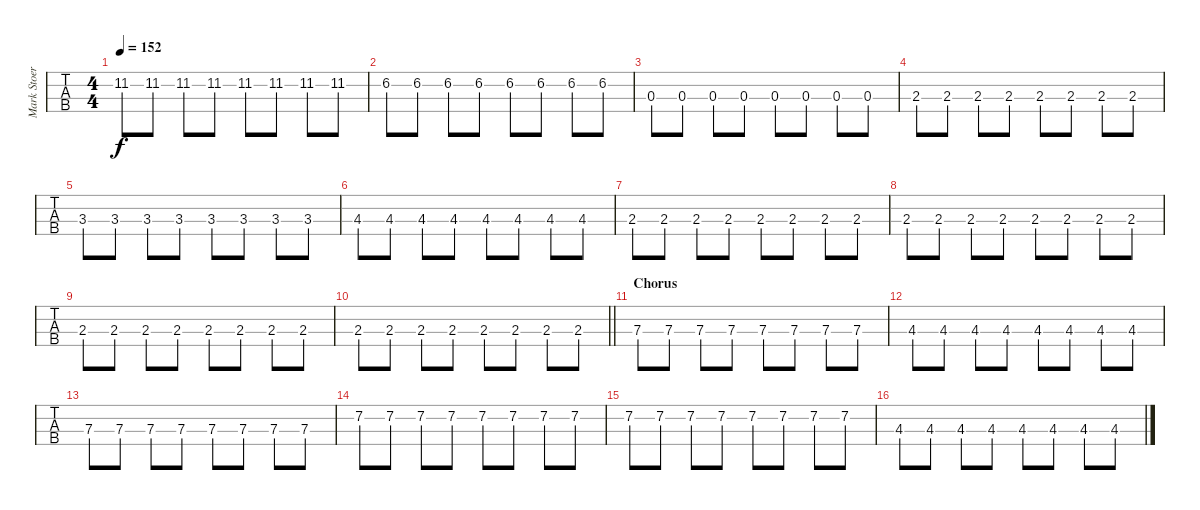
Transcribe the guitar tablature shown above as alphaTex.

\track ("Mark Stoermer" "Mark Stoer") {instrument electricbassfinger}
\staff {tabs}
\tuning (G2 D2 A1 E1) {hide}
\ts (4 4)
\tempo 152
\clef f4
\ks c
11.2.8{dy f} 11.2.8 11.2.8 11.2.8 11.2.8 11.2.8 11.2.8 11.2.8 |
6.2.8 6.2.8 6.2.8 6.2.8 6.2.8 6.2.8 6.2.8 6.2.8 |
0.3.8 0.3.8 0.3.8 0.3.8 0.3.8 0.3.8 0.3.8 0.3.8 |
2.3.8 2.3.8 2.3.8 2.3.8 2.3.8 2.3.8 2.3.8 2.3.8 |
3.3.8 3.3.8 3.3.8 3.3.8 3.3.8 3.3.8 3.3.8 3.3.8 |
4.3.8 4.3.8 4.3.8 4.3.8 4.3.8 4.3.8 4.3.8 4.3.8 |
2.3.8 2.3.8 2.3.8 2.3.8 2.3.8 2.3.8 2.3.8 2.3.8 |
2.3.8 2.3.8 2.3.8 2.3.8 2.3.8 2.3.8 2.3.8 2.3.8 |
2.3.8 2.3.8 2.3.8 2.3.8 2.3.8 2.3.8 2.3.8 2.3.8 |
\barLineRight lightlight
2.3.8 2.3.8 2.3.8 2.3.8 2.3{st}.8 2.3{st}.8 2.3{st}.8 2.3{st}.8 |
\section ("" "Chorus")
7.3.8 7.3.8 7.3.8 7.3.8 7.3.8 7.3.8 7.3.8 7.3.8 |
4.3.8 4.3.8 4.3.8 4.3.8 4.3.8 4.3.8 4.3.8 4.3.8 |
7.3.8 7.3.8 7.3.8 7.3.8 7.3.8 7.3.8 7.3.8 7.3.8 |
7.2.8 7.2.8 7.2.8 7.2.8 7.2.8 7.2.8 7.2.8 7.2.8 |
7.2.8 7.2.8 7.2.8 7.2.8 7.2.8 7.2.8 7.2.8 7.2.8 |
4.3.8 4.3.8 4.3.8 4.3.8 4.3.8 4.3.8 4.3.8 4.3.8
